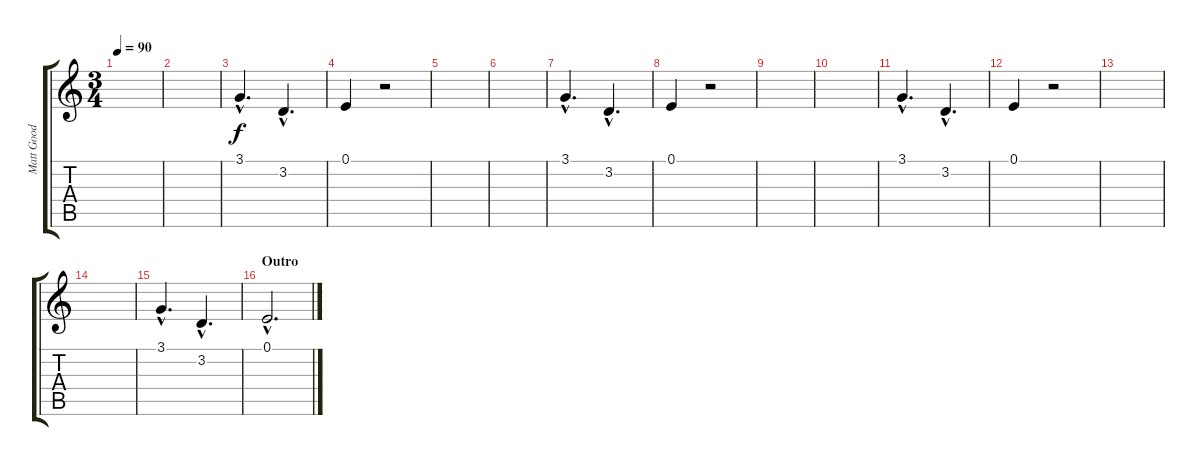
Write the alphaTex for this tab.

\track ("Matt Good (Vocals)" "Matt Good ") {instrument tenorsax}
\staff {score tabs}
\tuning (E4 B3 G3 D3 A2 E2) {hide}
\ts (3 4)
\tempo 90
\clef g2
\ks c
|
|
3.1{hac}.4{d} 3.2{hac}.4{d} |
0.1.4 r.2 |
|
|
3.1{hac}.4{d} 3.2{hac}.4{d} |
0.1.4 r.2 |
|
|
3.1{hac}.4{d} 3.2{hac}.4{d} |
0.1.4 r.2 |
|
|
3.1{hac}.4{d} 3.2{hac}.4{d} |
\section ("" "Outro")
0.1{hac}.2{d volume 9}
